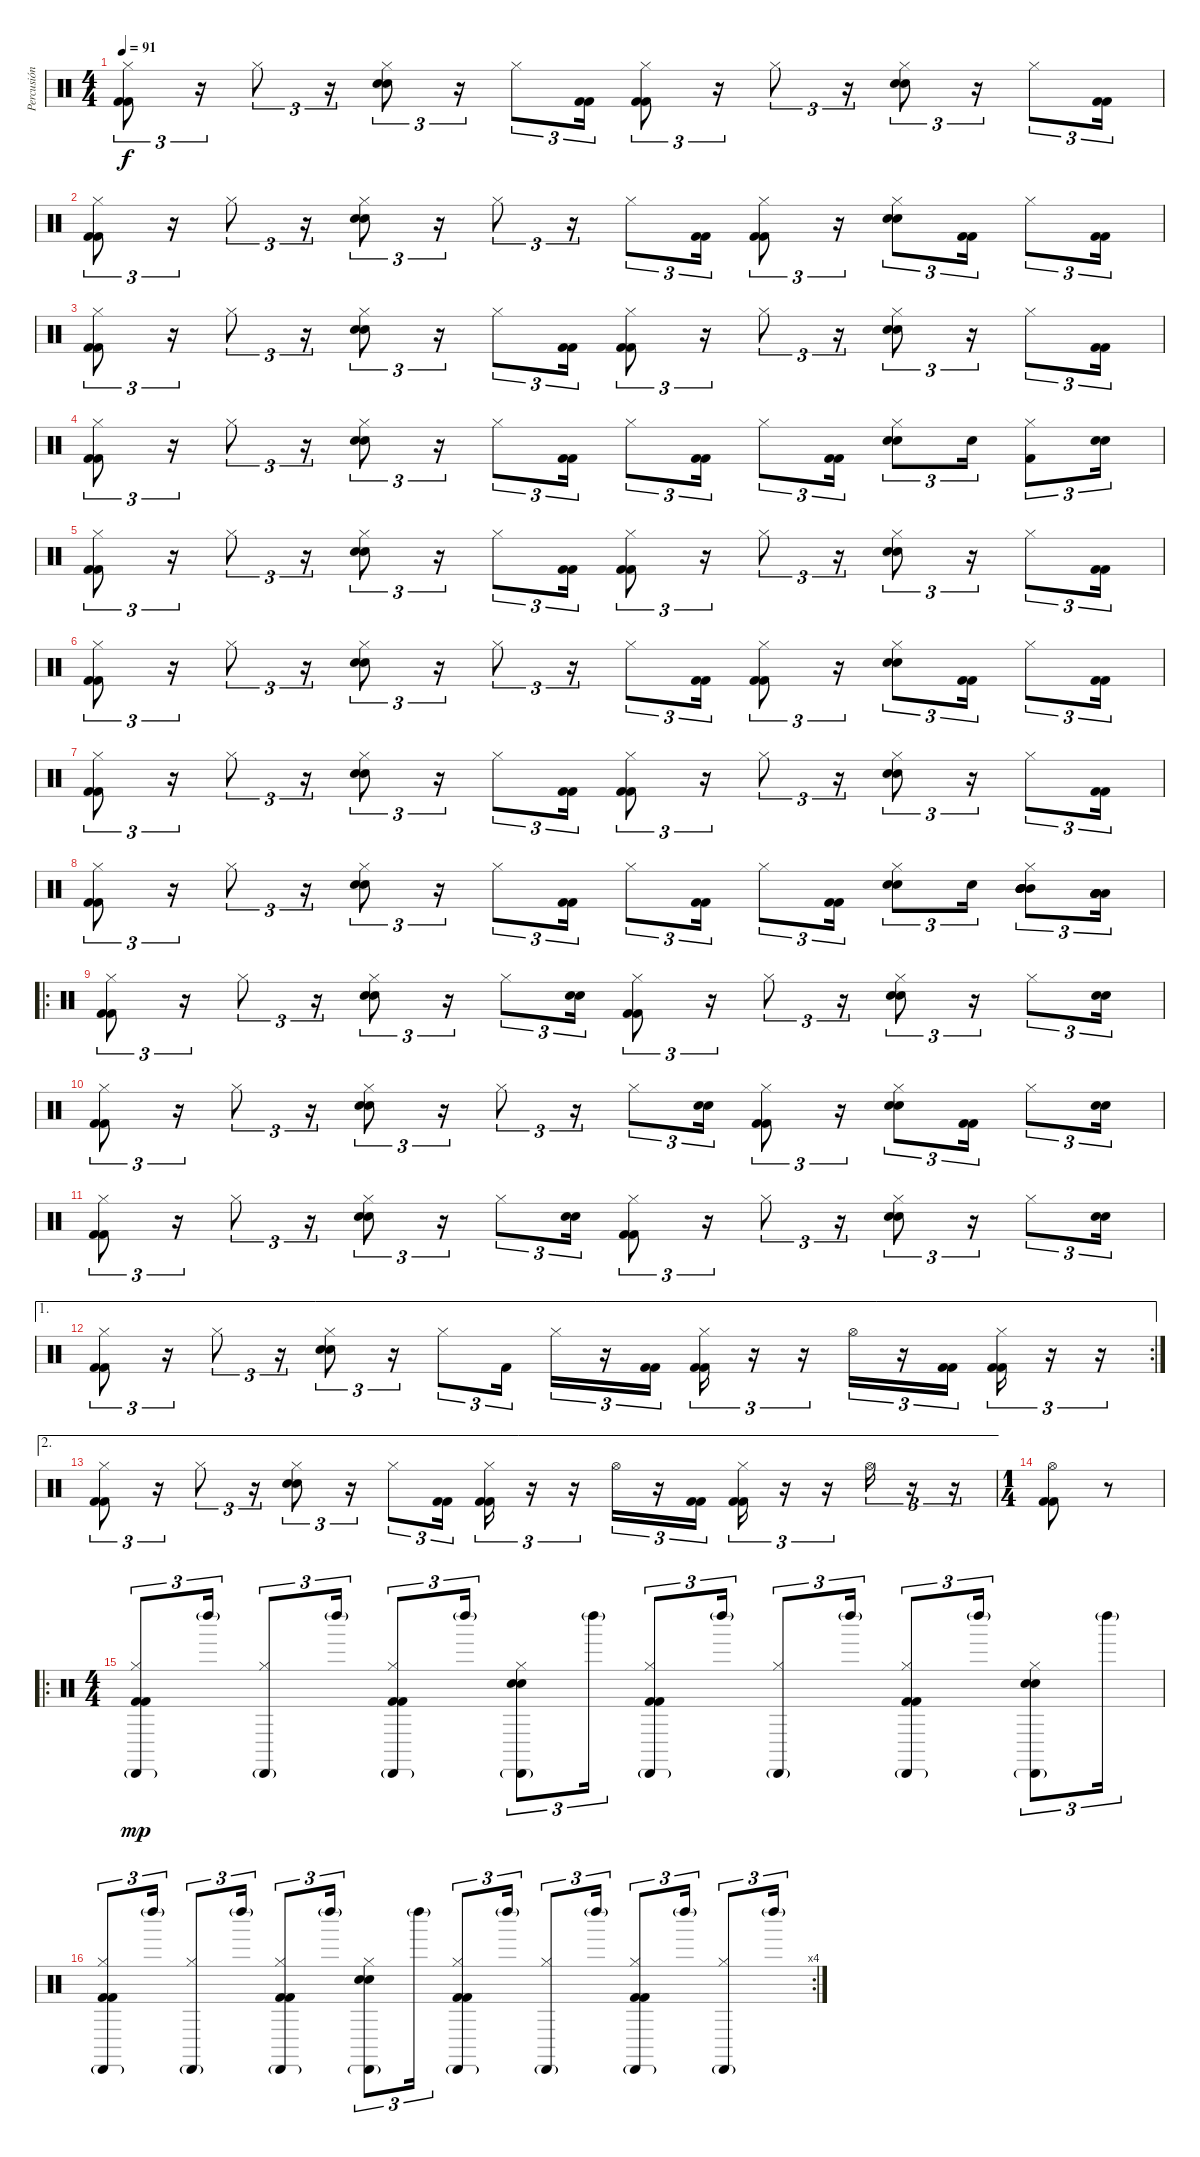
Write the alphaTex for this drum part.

\track ("Percusión" "Percusión") {instrument percussion}
\staff {score}
\articulation defaults
\ts (4 4)
\tempo 91
\clef neutral
\ks c
("Hi-Hat (closed)" "Kick (hit) 2" "Kick (hit) 2").8{tu (3 2) dy f} r.16{tu (3 2)} "Hi-Hat (closed)".8{tu (3 2)} r.16{tu (3 2)} ("Hi-Hat (closed)" "Electric Snare (hit)" "Electric Snare (hit)").8{tu (3 2)} r.16{tu (3 2)} "Hi-Hat (closed)".8{tu (3 2)} ("Kick (hit) 2" "Kick (hit) 2").16{tu (3 2)} ("Hi-Hat (closed)" "Kick (hit) 2" "Kick (hit) 2").8{tu (3 2)} r.16{tu (3 2)} "Hi-Hat (closed)".8{tu (3 2)} r.16{tu (3 2)} ("Hi-Hat (closed)" "Electric Snare (hit)" "Electric Snare (hit)").8{tu (3 2)} r.16{tu (3 2)} "Hi-Hat (closed)".8{tu (3 2)} ("Kick (hit) 2" "Kick (hit) 2").16{tu (3 2)} |
("Hi-Hat (closed)" "Kick (hit) 2" "Kick (hit) 2").8{tu (3 2)} r.16{tu (3 2)} "Hi-Hat (closed)".8{tu (3 2)} r.16{tu (3 2)} ("Hi-Hat (closed)" "Electric Snare (hit)" "Electric Snare (hit)").8{tu (3 2)} r.16{tu (3 2)} "Hi-Hat (closed)".8{tu (3 2)} r.16{tu (3 2)} "Hi-Hat (closed)".8{tu (3 2)} ("Kick (hit) 2" "Kick (hit) 2").16{tu (3 2)} ("Hi-Hat (closed)" "Kick (hit) 2" "Kick (hit) 2").8{tu (3 2)} r.16{tu (3 2)} ("Hi-Hat (closed)" "Electric Snare (hit)" "Electric Snare (hit)").8{tu (3 2)} ("Kick (hit) 2" "Kick (hit) 2").16{tu (3 2)} "Hi-Hat (closed)".8{tu (3 2)} ("Kick (hit) 2" "Kick (hit) 2").16{tu (3 2)} |
("Hi-Hat (closed)" "Kick (hit) 2" "Kick (hit) 2").8{tu (3 2)} r.16{tu (3 2)} "Hi-Hat (closed)".8{tu (3 2)} r.16{tu (3 2)} ("Hi-Hat (closed)" "Electric Snare (hit)" "Electric Snare (hit)").8{tu (3 2)} r.16{tu (3 2)} "Hi-Hat (closed)".8{tu (3 2)} ("Kick (hit) 2" "Kick (hit) 2").16{tu (3 2)} ("Hi-Hat (closed)" "Kick (hit) 2" "Kick (hit) 2").8{tu (3 2)} r.16{tu (3 2)} "Hi-Hat (closed)".8{tu (3 2)} r.16{tu (3 2)} ("Hi-Hat (closed)" "Electric Snare (hit)" "Electric Snare (hit)").8{tu (3 2)} r.16{tu (3 2)} "Hi-Hat (closed)".8{tu (3 2)} ("Kick (hit) 2" "Kick (hit) 2").16{tu (3 2)} |
("Hi-Hat (closed)" "Kick (hit) 2" "Kick (hit) 2").8{tu (3 2)} r.16{tu (3 2)} "Hi-Hat (closed)".8{tu (3 2)} r.16{tu (3 2)} ("Hi-Hat (closed)" "Electric Snare (hit)" "Electric Snare (hit)").8{tu (3 2)} r.16{tu (3 2)} "Hi-Hat (closed)".8{tu (3 2)} ("Kick (hit) 2" "Kick (hit) 2").16{tu (3 2)} "Hi-Hat (closed)".8{tu (3 2)} ("Kick (hit) 2" "Kick (hit) 2").16{tu (3 2)} "Hi-Hat (closed)".8{tu (3 2)} ("Kick (hit) 2" "Kick (hit) 2").16{tu (3 2)} ("Hi-Hat (closed)" "Electric Snare (hit)" "Electric Snare (hit)").8{tu (3 2)} "Electric Snare (hit)".16{tu (3 2)} ("Hi-Hat (closed)" "Kick (hit) 2").8{tu (3 2)} ("Electric Snare (hit)" "Electric Snare (hit)").16{tu (3 2)} |
("Hi-Hat (closed)" "Kick (hit) 2" "Kick (hit) 2").8{tu (3 2)} r.16{tu (3 2)} "Hi-Hat (closed)".8{tu (3 2)} r.16{tu (3 2)} ("Hi-Hat (closed)" "Electric Snare (hit)" "Electric Snare (hit)").8{tu (3 2)} r.16{tu (3 2)} "Hi-Hat (closed)".8{tu (3 2)} ("Kick (hit) 2" "Kick (hit) 2").16{tu (3 2)} ("Hi-Hat (closed)" "Kick (hit) 2" "Kick (hit) 2").8{tu (3 2)} r.16{tu (3 2)} "Hi-Hat (closed)".8{tu (3 2)} r.16{tu (3 2)} ("Hi-Hat (closed)" "Electric Snare (hit)" "Electric Snare (hit)").8{tu (3 2)} r.16{tu (3 2)} "Hi-Hat (closed)".8{tu (3 2)} ("Kick (hit) 2" "Kick (hit) 2").16{tu (3 2)} |
("Hi-Hat (closed)" "Kick (hit) 2" "Kick (hit) 2").8{tu (3 2)} r.16{tu (3 2)} "Hi-Hat (closed)".8{tu (3 2)} r.16{tu (3 2)} ("Hi-Hat (closed)" "Electric Snare (hit)" "Electric Snare (hit)").8{tu (3 2)} r.16{tu (3 2)} "Hi-Hat (closed)".8{tu (3 2)} r.16{tu (3 2)} "Hi-Hat (closed)".8{tu (3 2)} ("Kick (hit) 2" "Kick (hit) 2").16{tu (3 2)} ("Hi-Hat (closed)" "Kick (hit) 2" "Kick (hit) 2").8{tu (3 2)} r.16{tu (3 2)} ("Hi-Hat (closed)" "Electric Snare (hit)" "Electric Snare (hit)").8{tu (3 2)} ("Kick (hit) 2" "Kick (hit) 2").16{tu (3 2)} "Hi-Hat (closed)".8{tu (3 2)} ("Kick (hit) 2" "Kick (hit) 2").16{tu (3 2)} |
("Hi-Hat (closed)" "Kick (hit) 2" "Kick (hit) 2").8{tu (3 2)} r.16{tu (3 2)} "Hi-Hat (closed)".8{tu (3 2)} r.16{tu (3 2)} ("Hi-Hat (closed)" "Electric Snare (hit)" "Electric Snare (hit)").8{tu (3 2)} r.16{tu (3 2)} "Hi-Hat (closed)".8{tu (3 2)} ("Kick (hit) 2" "Kick (hit) 2").16{tu (3 2)} ("Hi-Hat (closed)" "Kick (hit) 2" "Kick (hit) 2").8{tu (3 2)} r.16{tu (3 2)} "Hi-Hat (closed)".8{tu (3 2)} r.16{tu (3 2)} ("Hi-Hat (closed)" "Electric Snare (hit)" "Electric Snare (hit)").8{tu (3 2)} r.16{tu (3 2)} "Hi-Hat (closed)".8{tu (3 2)} ("Kick (hit) 2" "Kick (hit) 2").16{tu (3 2)} |
("Hi-Hat (closed)" "Kick (hit) 2" "Kick (hit) 2").8{tu (3 2)} r.16{tu (3 2)} "Hi-Hat (closed)".8{tu (3 2)} r.16{tu (3 2)} ("Hi-Hat (closed)" "Electric Snare (hit)" "Electric Snare (hit)").8{tu (3 2)} r.16{tu (3 2)} "Hi-Hat (closed)".8{tu (3 2)} ("Kick (hit) 2" "Kick (hit) 2").16{tu (3 2)} "Hi-Hat (closed)".8{tu (3 2)} ("Kick (hit) 2" "Kick (hit) 2").16{tu (3 2)} "Hi-Hat (closed)".8{tu (3 2)} ("Kick (hit) 2" "Kick (hit) 2").16{tu (3 2)} ("Hi-Hat (closed)" "Electric Snare (hit)" "Electric Snare (hit)").8{tu (3 2)} "Electric Snare (hit)".16{tu (3 2)} ("Hi-Hat (closed)" "Mid Tom (hit)" "Mid Tom (hit)" "Mid Tom (hit)" "Mid Tom (hit)" "Mid Tom (hit)").8{tu (3 2)} ("Low Tom (hit)" "Low Tom (hit)" "Low Tom (hit)" "Low Tom (hit)" "Low Tom (hit)").16{tu (3 2)} |
\ro
("Hi-Hat (closed)" "Kick (hit) 2" "Kick (hit) 2").8{tu (3 2)} r.16{tu (3 2)} "Hi-Hat (closed)".8{tu (3 2)} r.16{tu (3 2)} ("Hi-Hat (closed)" "Electric Snare (hit)" "Electric Snare (hit)").8{tu (3 2)} r.16{tu (3 2)} "Hi-Hat (closed)".8{tu (3 2)} ("Electric Snare (hit)" "Electric Snare (hit)").16{tu (3 2)} ("Hi-Hat (closed)" "Kick (hit) 2" "Kick (hit) 2").8{tu (3 2)} r.16{tu (3 2)} "Hi-Hat (closed)".8{tu (3 2)} r.16{tu (3 2)} ("Hi-Hat (closed)" "Electric Snare (hit)" "Electric Snare (hit)").8{tu (3 2)} r.16{tu (3 2)} "Hi-Hat (closed)".8{tu (3 2)} ("Electric Snare (hit)" "Electric Snare (hit)").16{tu (3 2)} |
("Hi-Hat (closed)" "Kick (hit) 2" "Kick (hit) 2").8{tu (3 2)} r.16{tu (3 2)} "Hi-Hat (closed)".8{tu (3 2)} r.16{tu (3 2)} ("Hi-Hat (closed)" "Electric Snare (hit)" "Electric Snare (hit)").8{tu (3 2)} r.16{tu (3 2)} "Hi-Hat (closed)".8{tu (3 2)} r.16{tu (3 2)} "Hi-Hat (closed)".8{tu (3 2)} ("Electric Snare (hit)" "Electric Snare (hit)").16{tu (3 2)} ("Hi-Hat (closed)" "Kick (hit) 2" "Kick (hit) 2").8{tu (3 2)} r.16{tu (3 2)} ("Hi-Hat (closed)" "Electric Snare (hit)" "Electric Snare (hit)").8{tu (3 2)} ("Kick (hit) 2" "Kick (hit) 2").16{tu (3 2)} "Hi-Hat (closed)".8{tu (3 2)} ("Electric Snare (hit)" "Electric Snare (hit)").16{tu (3 2)} |
("Hi-Hat (closed)" "Kick (hit) 2" "Kick (hit) 2").8{tu (3 2)} r.16{tu (3 2)} "Hi-Hat (closed)".8{tu (3 2)} r.16{tu (3 2)} ("Hi-Hat (closed)" "Electric Snare (hit)" "Electric Snare (hit)").8{tu (3 2)} r.16{tu (3 2)} "Hi-Hat (closed)".8{tu (3 2)} ("Electric Snare (hit)" "Electric Snare (hit)").16{tu (3 2)} ("Hi-Hat (closed)" "Kick (hit) 2" "Kick (hit) 2").8{tu (3 2)} r.16{tu (3 2)} "Hi-Hat (closed)".8{tu (3 2)} r.16{tu (3 2)} ("Hi-Hat (closed)" "Electric Snare (hit)" "Electric Snare (hit)").8{tu (3 2)} r.16{tu (3 2)} "Hi-Hat (closed)".8{tu (3 2)} ("Electric Snare (hit)" "Electric Snare (hit)").16{tu (3 2)} |
\ae 1
\rc 2
("Hi-Hat (closed)" "Kick (hit) 2" "Kick (hit) 2").8{tu (3 2)} r.16{tu (3 2)} "Hi-Hat (closed)".8{tu (3 2)} r.16{tu (3 2)} ("Hi-Hat (closed)" "Electric Snare (hit)" "Electric Snare (hit)").8{tu (3 2)} r.16{tu (3 2)} "Hi-Hat (closed)".8{tu (3 2)} "Kick (hit) 2".16{tu (3 2)} "Hi-Hat (closed)".16{tu (3 2)} r.16{tu (3 2)} ("Kick (hit) 2" "Kick (hit) 2").16{tu (3 2)} ("Hi-Hat (closed)" "Kick (hit) 2" "Kick (hit) 2").16{tu (3 2)} r.16{tu (3 2)} r.16{tu (3 2)} "Hi-Hat (open)".16{tu (3 2)} r.16{tu (3 2)} ("Kick (hit) 2" "Kick (hit) 2").16{tu (3 2)} ("Hi-Hat (closed)" "Kick (hit) 2" "Kick (hit) 2").16{tu (3 2)} r.16{tu (3 2)} r.16{tu (3 2)} |
\ae 2
("Hi-Hat (closed)" "Kick (hit) 2" "Kick (hit) 2").8{tu (3 2)} r.16{tu (3 2)} "Hi-Hat (closed)".8{tu (3 2)} r.16{tu (3 2)} ("Hi-Hat (closed)" "Electric Snare (hit)" "Electric Snare (hit)").8{tu (3 2)} r.16{tu (3 2)} "Hi-Hat (closed)".8{tu (3 2)} ("Kick (hit) 2" "Kick (hit) 2").16{tu (3 2)} ("Hi-Hat (closed)" "Kick (hit) 2" "Kick (hit) 2").16{tu (3 2)} r.16{tu (3 2)} r.16{tu (3 2)} "Hi-Hat (open)".16{tu (3 2)} r.16{tu (3 2)} ("Kick (hit) 2" "Kick (hit) 2").16{tu (3 2)} ("Hi-Hat (closed)" "Kick (hit) 2" "Kick (hit) 2").16{tu (3 2)} r.16{tu (3 2)} r.16{tu (3 2)} "Hi-Hat (open)".16{tu (3 2)} r.16{tu (3 2)} r.16{tu (3 2)} |
\ts (1 4)
("Hi-Hat (open)" "Kick (hit) 2" "Kick (hit) 2").8 r.8 |
\ro
\ts (4 4)
("Hi-Hat (closed)" "Cabasa (hit)"{g} "Kick (hit) 2" "Kick (hit) 2").8{tu (3 2) dy mp} "Left Maraca (hit)"{g}.16{tu (3 2)} ("Hi-Hat (closed)" "Cabasa (hit)"{g}).8{tu (3 2)} "Left Maraca (hit)"{g}.16{tu (3 2)} ("Hi-Hat (closed)" "Cabasa (hit)"{g} "Kick (hit) 2" "Kick (hit) 2").8{tu (3 2)} "Left Maraca (hit)"{g}.16{tu (3 2)} ("Hi-Hat (closed)" "Cabasa (hit)"{g} "Hand Clap (hit)" "Hand Clap (hit)").8{tu (3 2)} "Left Maraca (hit)"{g}.16{tu (3 2)} ("Hi-Hat (closed)" "Cabasa (hit)"{g} "Kick (hit) 2" "Kick (hit) 2").8{tu (3 2)} "Left Maraca (hit)"{g}.16{tu (3 2)} ("Hi-Hat (closed)" "Cabasa (hit)"{g}).8{tu (3 2)} "Left Maraca (hit)"{g}.16{tu (3 2)} ("Hi-Hat (closed)" "Cabasa (hit)"{g} "Kick (hit) 2" "Kick (hit) 2").8{tu (3 2)} "Left Maraca (hit)"{g}.16{tu (3 2)} ("Hi-Hat (closed)" "Cabasa (hit)"{g} "Hand Clap (hit)" "Hand Clap (hit)").8{tu (3 2)} "Left Maraca (hit)"{g}.16{tu (3 2)} |
\rc 4
("Hi-Hat (closed)" "Cabasa (hit)"{g} "Kick (hit) 2" "Kick (hit) 2").8{tu (3 2)} "Left Maraca (hit)"{g}.16{tu (3 2)} ("Hi-Hat (closed)" "Cabasa (hit)"{g}).8{tu (3 2)} "Left Maraca (hit)"{g}.16{tu (3 2)} ("Hi-Hat (closed)" "Cabasa (hit)"{g} "Kick (hit) 2" "Kick (hit) 2").8{tu (3 2)} "Left Maraca (hit)"{g}.16{tu (3 2)} ("Hi-Hat (closed)" "Cabasa (hit)"{g} "Hand Clap (hit)" "Hand Clap (hit)").8{tu (3 2)} "Left Maraca (hit)"{g}.16{tu (3 2)} ("Hi-Hat (closed)" "Cabasa (hit)"{g} "Kick (hit) 2" "Kick (hit) 2").8{tu (3 2)} "Left Maraca (hit)"{g}.16{tu (3 2)} ("Hi-Hat (closed)" "Cabasa (hit)"{g}).8{tu (3 2)} "Left Maraca (hit)"{g}.16{tu (3 2)} ("Hi-Hat (closed)" "Cabasa (hit)"{g} "Kick (hit) 2" "Kick (hit) 2").8{tu (3 2)} "Left Maraca (hit)"{g}.16{tu (3 2)} ("Hi-Hat (closed)" "Cabasa (hit)"{g}).8{tu (3 2)} "Left Maraca (hit)"{g}.16{tu (3 2)}
